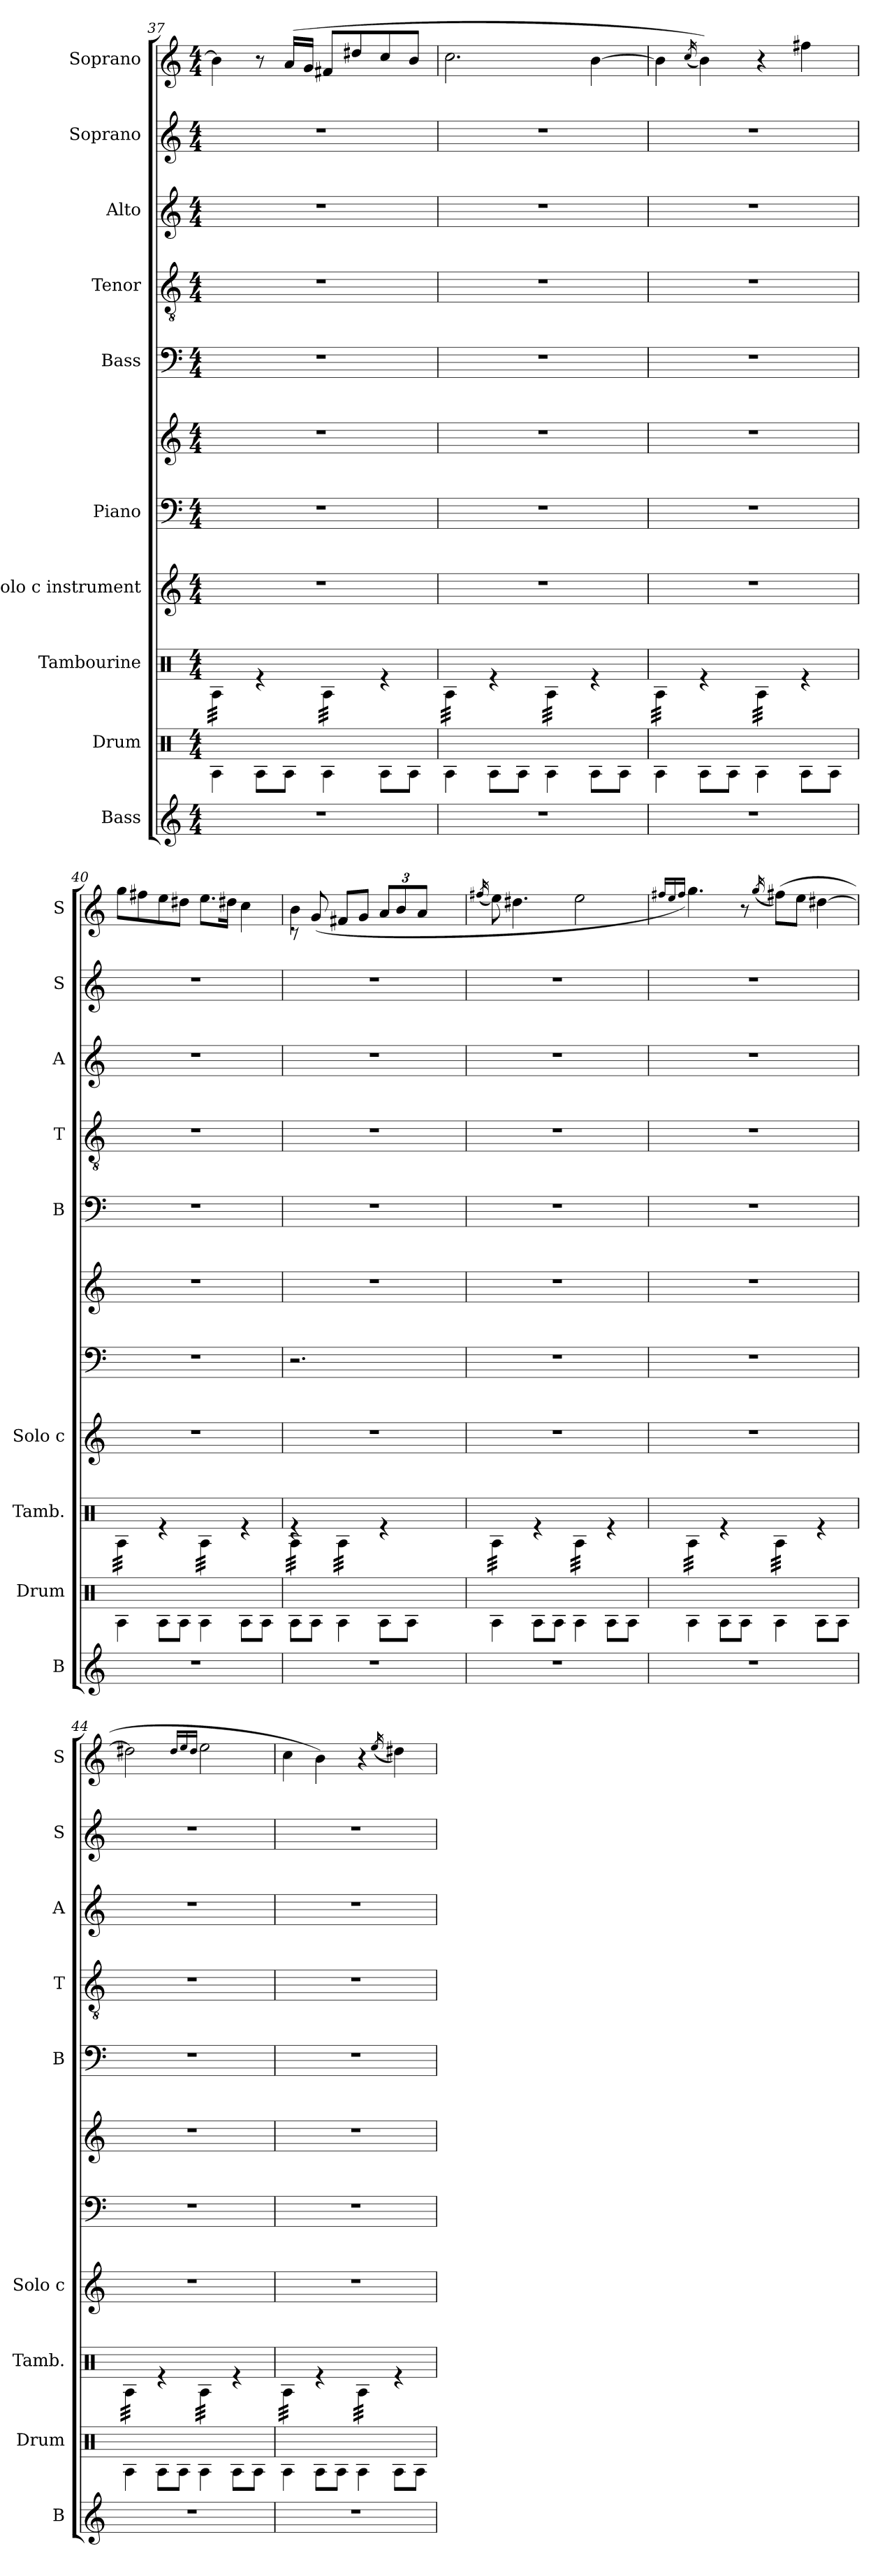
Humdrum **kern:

**kern	**kern	**kern	**kern	**kern	**kern	**kern	**kern	**kern	**kern	**kern
*part10	*part9	*part8	*part7	*part6	*part6	*part5	*part4	*part3	*part2	*part1
*staff11	*staff10	*staff9	*staff8	*staff7	*staff6	*staff5	*staff4	*staff3	*staff2	*staff1
*I"Bass	*I"Drum	*I"Tambourine	*I"Solo c instrument	*I"Piano	*	*I"Bass	*I"Tenor	*I"Alto	*I"Soprano	*I"Soprano
*I'B	*I'Drum	*I'Tamb.	*I'Solo c	*	*	*I'B	*I'T	*I'A	*I'S	*I'S
*clefG2	*clefX	*clefX	*clefG2	*clefF4	*clefG2	*clefF4	*clefGv2	*clefG2	*clefG2	*clefG2
*	*	*	*	*	*	*ITrd7c12	*	*	*	*
*k[]	*k[]	*k[]	*k[]	*k[]	*k[]	*k[]	*k[]	*k[]	*k[]	*k[]
*C:	*C:	*C:	*C:	*C:	*C:	*C:	*C:	*C:	*C:	*C:
*M4/4	*M4/4	*M4/4	*M4/4	*M4/4	*M4/4	*M4/4	*M4/4	*M4/4	*M4/4	*M4/4
=37	=37	=37	=37	=37	=37	=37	=37	=37	=37	=37
*	*	*tremolo	*	*	*	*	*	*	*	*
1r	4RA\	32RA\LLL	1r	1r	1r	1r	1r	1r	1r	4b\]
.	.	32RA\	.	.	.	.	.	.	.	.
.	.	32RA\	.	.	.	.	.	.	.	.
.	.	32RA\	.	.	.	.	.	.	.	.
.	.	32RA\	.	.	.	.	.	.	.	.
.	.	32RA\	.	.	.	.	.	.	.	.
.	.	32RA\	.	.	.	.	.	.	.	.
.	.	32RA\JJJ	.	.	.	.	.	.	.	.
.	8RA\L	4re	.	.	.	.	.	.	.	8r
.	8RA\J	.	.	.	.	.	.	.	.	(>16a/LL
.	.	.	.	.	.	.	.	.	.	16g/JJ
.	4RA\	32RA\LLL	.	.	.	.	.	.	.	8f#X/L
.	.	32RA\	.	.	.	.	.	.	.	.
.	.	32RA\	.	.	.	.	.	.	.	.
.	.	32RA\	.	.	.	.	.	.	.	.
.	.	32RA\	.	.	.	.	.	.	.	8dd#X/
.	.	32RA\	.	.	.	.	.	.	.	.
.	.	32RA\	.	.	.	.	.	.	.	.
.	.	32RA\JJJ	.	.	.	.	.	.	.	.
.	8RA\L	4re	.	.	.	.	.	.	.	8cc/
.	8RA\J	.	.	.	.	.	.	.	.	8b/J
=38	=38	=38	=38	=38	=38	=38	=38	=38	=38	=38
1r	4RA\	32RA\LLL	1r	1r	1r	1r	1r	1r	1r	2.cc\
.	.	32RA\	.	.	.	.	.	.	.	.
.	.	32RA\	.	.	.	.	.	.	.	.
.	.	32RA\	.	.	.	.	.	.	.	.
.	.	32RA\	.	.	.	.	.	.	.	.
.	.	32RA\	.	.	.	.	.	.	.	.
.	.	32RA\	.	.	.	.	.	.	.	.
.	.	32RA\JJJ	.	.	.	.	.	.	.	.
.	8RA\L	4re	.	.	.	.	.	.	.	.
.	8RA\J	.	.	.	.	.	.	.	.	.
.	4RA\	32RA\LLL	.	.	.	.	.	.	.	.
.	.	32RA\	.	.	.	.	.	.	.	.
.	.	32RA\	.	.	.	.	.	.	.	.
.	.	32RA\	.	.	.	.	.	.	.	.
.	.	32RA\	.	.	.	.	.	.	.	.
.	.	32RA\	.	.	.	.	.	.	.	.
.	.	32RA\	.	.	.	.	.	.	.	.
.	.	32RA\JJJ	.	.	.	.	.	.	.	.
.	8RA\L	4re	.	.	.	.	.	.	.	[>4b\
.	8RA\J	.	.	.	.	.	.	.	.	.
=39	=39	=39	=39	=39	=39	=39	=39	=39	=39	=39
1r	4RA\	32RA\LLL	1r	1r	1r	1r	1r	1r	1r	4b\]
.	.	32RA\	.	.	.	.	.	.	.	.
.	.	32RA\	.	.	.	.	.	.	.	.
.	.	32RA\	.	.	.	.	.	.	.	.
.	.	32RA\	.	.	.	.	.	.	.	.
.	.	32RA\	.	.	.	.	.	.	.	.
.	.	32RA\	.	.	.	.	.	.	.	.
.	.	32RA\JJJ	.	.	.	.	.	.	.	.
.	.	.	.	.	.	.	.	.	.	(>16qcc/
.	8RA\L	4re	.	.	.	.	.	.	.	4b\))
.	8RA\J	.	.	.	.	.	.	.	.	.
.	4RA\	32RA\LLL	.	.	.	.	.	.	.	4r
.	.	32RA\	.	.	.	.	.	.	.	.
.	.	32RA\	.	.	.	.	.	.	.	.
.	.	32RA\	.	.	.	.	.	.	.	.
.	.	32RA\	.	.	.	.	.	.	.	.
.	.	32RA\	.	.	.	.	.	.	.	.
.	.	32RA\	.	.	.	.	.	.	.	.
.	.	32RA\JJJ	.	.	.	.	.	.	.	.
.	8RA\L	4re	.	.	.	.	.	.	.	4ff#X\
.	8RA\J	.	.	.	.	.	.	.	.	.
!!LO:PB:g=z
=40	=40	=40	=40	=40	=40	=40	=40	=40	=40	=40
1r	4RA\	32RA\LLL	1r	1r	1r	1r	1r	1r	1r	8gg\L
.	.	32RA\	.	.	.	.	.	.	.	.
.	.	32RA\	.	.	.	.	.	.	.	.
.	.	32RA\	.	.	.	.	.	.	.	.
.	.	32RA\	.	.	.	.	.	.	.	8ff#X\
.	.	32RA\	.	.	.	.	.	.	.	.
.	.	32RA\	.	.	.	.	.	.	.	.
.	.	32RA\JJJ	.	.	.	.	.	.	.	.
.	8RA\L	4re	.	.	.	.	.	.	.	8ee\
.	8RA\J	.	.	.	.	.	.	.	.	8dd#X\J
.	4RA\	32RA\LLL	.	.	.	.	.	.	.	8.ee\L
.	.	32RA\	.	.	.	.	.	.	.	.
.	.	32RA\	.	.	.	.	.	.	.	.
.	.	32RA\	.	.	.	.	.	.	.	.
.	.	32RA\	.	.	.	.	.	.	.	.
.	.	32RA\	.	.	.	.	.	.	.	.
.	.	32RA\	.	.	.	.	.	.	.	16dd#X\Jk
.	.	32RA\JJJ	.	.	.	.	.	.	.	.
.	8RA\L	4re	.	.	.	.	.	.	.	4cc\
.	8RA\J	.	.	.	.	.	.	.	.	.
=41	=41	=41	=41	=41	=41	=41	=41	=41	=41	=41
*	*^	*^	*	*	*	*	*	*	*	*^
1r	8RA\L	4RA\	4re	32RA\LLL	1r	2.r	1r	1r	1r	1r	1r	4b\	8rc
.	.	.	.	32RA\	.	.	.	.	.	.	.	.	.
.	.	.	.	32RA\	.	.	.	.	.	.	.	.	.
.	.	.	.	32RA\	.	.	.	.	.	.	.	.	.
.	8RA\J	.	.	32RA\	.	.	.	.	.	.	.	.	(8g/
.	.	.	.	32RA\	.	.	.	.	.	.	.	.	.
.	.	.	.	32RA\	.	.	.	.	.	.	.	.	.
.	.	.	.	32RA\JJJ	.	.	.	.	.	.	.	.	.
.	4ryy	4RA\	4ryy	32RA\LLL	.	.	.	.	.	.	.	4ryy	8f#X/L
.	.	.	.	32RA\	.	.	.	.	.	.	.	.	.
.	.	.	.	32RA\	.	.	.	.	.	.	.	.	.
.	.	.	.	32RA\	.	.	.	.	.	.	.	.	.
.	.	.	.	32RA\	.	.	.	.	.	.	.	.	8g/J
.	.	.	.	32RA\	.	.	.	.	.	.	.	.	.
.	.	.	.	32RA\	.	.	.	.	.	.	.	.	.
.	.	.	.	32RA\JJJ	.	.	.	.	.	.	.	.	.
*	*	*	*	*	*	*	*	*	*	*	*	*	*Xbrackettup
.	2ryy	8RA\L	2ryy	4re	.	.	.	.	.	.	.	2ryy	12a/L
.	.	.	.	.	.	.	.	.	.	.	.	.	12b/
.	.	8RA\J	.	.	.	.	.	.	.	.	.	.	.
.	.	.	.	.	.	.	.	.	.	.	.	.	12a/J
.	.	4ryy	.	4ryy	.	4ryy	.	.	.	.	.	.	4ryy
*	*v	*v	*	*	*	*	*	*	*	*	*	*v	*v
*	*	*v	*v	*	*	*	*	*	*	*	*
=42	=42	=42	=42	=42	=42	=42	=42	=42	=42	=42
.	.	.	.	.	.	.	.	.	.	(>16qff#X/
1r	4RA\	32RA\LLL	1r	1r	1r	1r	1r	1r	1r	8ee\)
.	.	32RA\	.	.	.	.	.	.	.	.
.	.	32RA\	.	.	.	.	.	.	.	.
.	.	32RA\	.	.	.	.	.	.	.	.
.	.	32RA\	.	.	.	.	.	.	.	4.dd#X\
.	.	32RA\	.	.	.	.	.	.	.	.
.	.	32RA\	.	.	.	.	.	.	.	.
.	.	32RA\JJJ	.	.	.	.	.	.	.	.
.	8RA\L	4re	.	.	.	.	.	.	.	.
.	8RA\J	.	.	.	.	.	.	.	.	.
.	4RA\	32RA\LLL	.	.	.	.	.	.	.	2ee\
.	.	32RA\	.	.	.	.	.	.	.	.
.	.	32RA\	.	.	.	.	.	.	.	.
.	.	32RA\	.	.	.	.	.	.	.	.
.	.	32RA\	.	.	.	.	.	.	.	.
.	.	32RA\	.	.	.	.	.	.	.	.
.	.	32RA\	.	.	.	.	.	.	.	.
.	.	32RA\JJJ	.	.	.	.	.	.	.	.
.	8RA\L	4re	.	.	.	.	.	.	.	.
.	8RA\J	.	.	.	.	.	.	.	.	.
=43	=43	=43	=43	=43	=43	=43	=43	=43	=43	=43
.	.	.	.	.	.	.	.	.	.	16qff#X/LL
.	.	.	.	.	.	.	.	.	.	16qee/
.	.	.	.	.	.	.	.	.	.	16qff#/JJ
1r	4RA\	32RA\LLL	1r	1r	1r	1r	1r	1r	1r	4.gg\)
.	.	32RA\	.	.	.	.	.	.	.	.
.	.	32RA\	.	.	.	.	.	.	.	.
.	.	32RA\	.	.	.	.	.	.	.	.
.	.	32RA\	.	.	.	.	.	.	.	.
.	.	32RA\	.	.	.	.	.	.	.	.
.	.	32RA\	.	.	.	.	.	.	.	.
.	.	32RA\JJJ	.	.	.	.	.	.	.	.
.	8RA\L	4re	.	.	.	.	.	.	.	.
.	8RA\J	.	.	.	.	.	.	.	.	8r
.	.	.	.	.	.	.	.	.	.	(>16qgg/
.	4RA\	32RA\LLL	.	.	.	.	.	.	.	(>8ff#X\L)
.	.	32RA\	.	.	.	.	.	.	.	.
.	.	32RA\	.	.	.	.	.	.	.	.
.	.	32RA\	.	.	.	.	.	.	.	.
.	.	32RA\	.	.	.	.	.	.	.	8ee\J
.	.	32RA\	.	.	.	.	.	.	.	.
.	.	32RA\	.	.	.	.	.	.	.	.
.	.	32RA\JJJ	.	.	.	.	.	.	.	.
.	8RA\L	4re	.	.	.	.	.	.	.	[>4dd#X\
.	8RA\J	.	.	.	.	.	.	.	.	.
=44	=44	=44	=44	=44	=44	=44	=44	=44	=44	=44
1r	4RA\	32RA\LLL	1r	1r	1r	1r	1r	1r	1r	2dd#X\]
.	.	32RA\	.	.	.	.	.	.	.	.
.	.	32RA\	.	.	.	.	.	.	.	.
.	.	32RA\	.	.	.	.	.	.	.	.
.	.	32RA\	.	.	.	.	.	.	.	.
.	.	32RA\	.	.	.	.	.	.	.	.
.	.	32RA\	.	.	.	.	.	.	.	.
.	.	32RA\JJJ	.	.	.	.	.	.	.	.
.	8RA\L	4re	.	.	.	.	.	.	.	.
.	8RA\J	.	.	.	.	.	.	.	.	.
.	.	.	.	.	.	.	.	.	.	16qdd#/LL
.	.	.	.	.	.	.	.	.	.	16qee/
.	.	.	.	.	.	.	.	.	.	16qdd#/JJ
.	4RA\	32RA\LLL	.	.	.	.	.	.	.	2ee\
.	.	32RA\	.	.	.	.	.	.	.	.
.	.	32RA\	.	.	.	.	.	.	.	.
.	.	32RA\	.	.	.	.	.	.	.	.
.	.	32RA\	.	.	.	.	.	.	.	.
.	.	32RA\	.	.	.	.	.	.	.	.
.	.	32RA\	.	.	.	.	.	.	.	.
.	.	32RA\JJJ	.	.	.	.	.	.	.	.
.	8RA\L	4re	.	.	.	.	.	.	.	.
.	8RA\J	.	.	.	.	.	.	.	.	.
!!LO:LB:g=z
=45	=45	=45	=45	=45	=45	=45	=45	=45	=45	=45
1r	4RA\	32RA\LLL	1r	1r	1r	1r	1r	1r	1r	4cc\
.	.	32RA\	.	.	.	.	.	.	.	.
.	.	32RA\	.	.	.	.	.	.	.	.
.	.	32RA\	.	.	.	.	.	.	.	.
.	.	32RA\	.	.	.	.	.	.	.	.
.	.	32RA\	.	.	.	.	.	.	.	.
.	.	32RA\	.	.	.	.	.	.	.	.
.	.	32RA\JJJ	.	.	.	.	.	.	.	.
.	8RA\L	4re	.	.	.	.	.	.	.	4b\)
.	8RA\J	.	.	.	.	.	.	.	.	.
.	4RA\	32RA\LLL	.	.	.	.	.	.	.	4r
.	.	32RA\	.	.	.	.	.	.	.	.
.	.	32RA\	.	.	.	.	.	.	.	.
.	.	32RA\	.	.	.	.	.	.	.	.
.	.	32RA\	.	.	.	.	.	.	.	.
.	.	32RA\	.	.	.	.	.	.	.	.
.	.	32RA\	.	.	.	.	.	.	.	.
.	.	32RA\JJJ	.	.	.	.	.	.	.	.
*	*	*Xtremolo	*	*	*	*	*	*	*	*
.	.	.	.	.	.	.	.	.	.	(>16qee/
.	8RA\L	4re	.	.	.	.	.	.	.	4dd#X\)
.	8RA\J	.	.	.	.	.	.	.	.	.
=	=	=	=	=	=	=	=	=	=	=
*-	*-	*-	*-	*-	*-	*-	*-	*-	*-	*-
